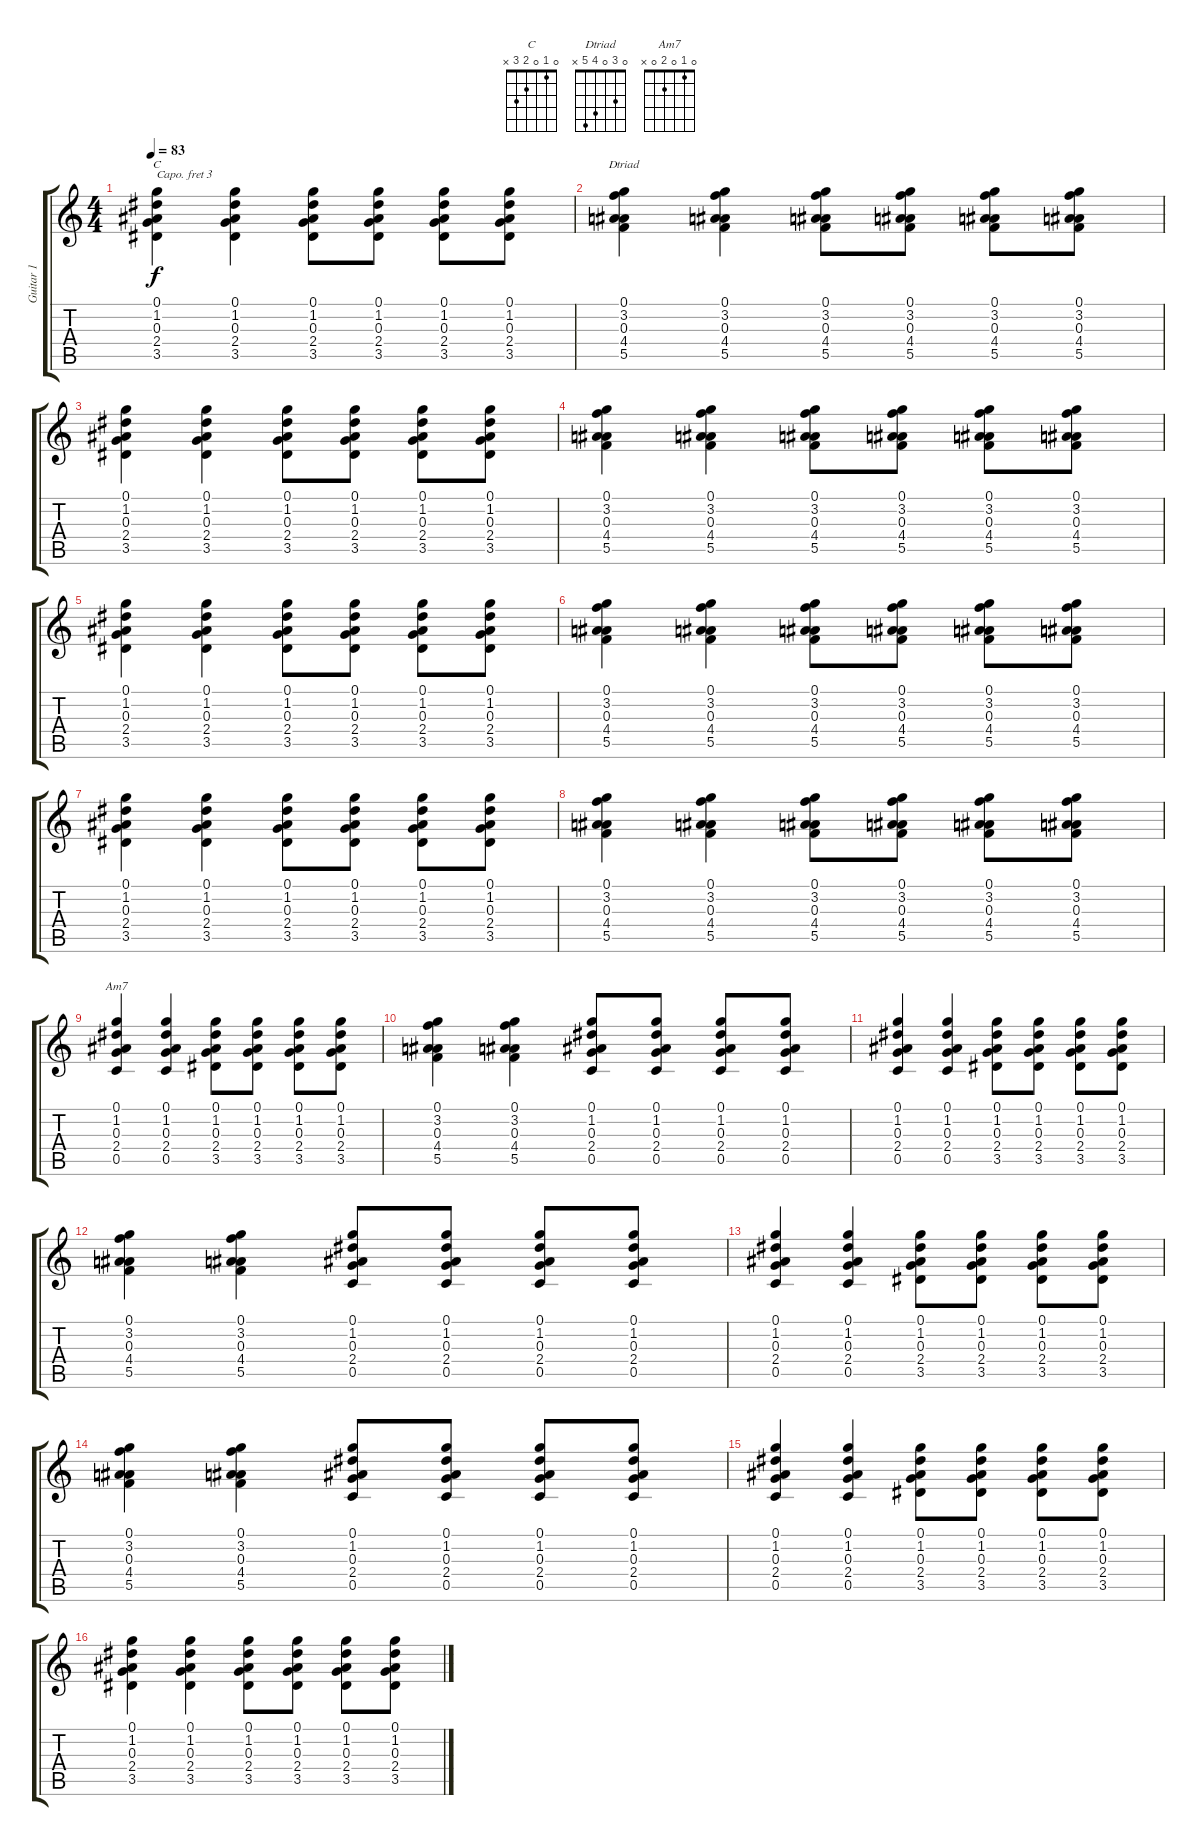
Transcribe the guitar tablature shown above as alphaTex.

\track ("Guitar 1" "Guitar 1") {instrument acousticguitarnylon}
\staff {score tabs}
\capo 3
\tuning (E4 B3 G3 D3 A2 E2) {hide}
\chord ("C" 0 1 0 2 3 x)
\chord ("Dtriad" 0 3 0 4 5 x)
\chord ("Am7" 0 1 0 2 0 x)
\ts (4 4)
\tempo 83
\clef g2
\ks c
(0.1 1.2 0.3 2.4 3.5).4{ch "C" dy f} (0.1 1.2 0.3 2.4 3.5).4 (0.1 1.2 0.3 2.4 3.5).8 (0.1 1.2 0.3 2.4 3.5).8 (0.1 1.2 0.3 2.4 3.5).8 (0.1 1.2 0.3 2.4 3.5).8 |
(0.1 3.2 0.3 4.4 5.5).4{ch "Dtriad"} (0.1 3.2 0.3 4.4 5.5).4 (0.1 3.2 0.3 4.4 5.5).8 (0.1 3.2 0.3 4.4 5.5).8 (0.1 3.2 0.3 4.4 5.5).8 (0.1 3.2 0.3 4.4 5.5).8 |
(0.1 1.2 0.3 2.4 3.5).4 (0.1 1.2 0.3 2.4 3.5).4 (0.1 1.2 0.3 2.4 3.5).8 (0.1 1.2 0.3 2.4 3.5).8 (0.1 1.2 0.3 2.4 3.5).8 (0.1 1.2 0.3 2.4 3.5).8 |
(0.1 3.2 0.3 4.4 5.5).4 (0.1 3.2 0.3 4.4 5.5).4 (0.1 3.2 0.3 4.4 5.5).8 (0.1 3.2 0.3 4.4 5.5).8 (0.1 3.2 0.3 4.4 5.5).8 (0.1 3.2 0.3 4.4 5.5).8 |
(0.1 1.2 0.3 2.4 3.5).4 (0.1 1.2 0.3 2.4 3.5).4 (0.1 1.2 0.3 2.4 3.5).8 (0.1 1.2 0.3 2.4 3.5).8 (0.1 1.2 0.3 2.4 3.5).8 (0.1 1.2 0.3 2.4 3.5).8 |
(0.1 3.2 0.3 4.4 5.5).4 (0.1 3.2 0.3 4.4 5.5).4 (0.1 3.2 0.3 4.4 5.5).8 (0.1 3.2 0.3 4.4 5.5).8 (0.1 3.2 0.3 4.4 5.5).8 (0.1 3.2 0.3 4.4 5.5).8 |
(0.1 1.2 0.3 2.4 3.5).4 (0.1 1.2 0.3 2.4 3.5).4 (0.1 1.2 0.3 2.4 3.5).8 (0.1 1.2 0.3 2.4 3.5).8 (0.1 1.2 0.3 2.4 3.5).8 (0.1 1.2 0.3 2.4 3.5).8 |
(0.1 3.2 0.3 4.4 5.5).4 (0.1 3.2 0.3 4.4 5.5).4 (0.1 3.2 0.3 4.4 5.5).8 (0.1 3.2 0.3 4.4 5.5).8 (0.1 3.2 0.3 4.4 5.5).8 (0.1 3.2 0.3 4.4 5.5).8 |
(0.1 1.2 0.3 2.4 0.5).4{ch "Am7"} (0.1 1.2 0.3 2.4 0.5).4 (0.1 1.2 0.3 2.4 3.5).8 (0.1 1.2 0.3 2.4 3.5).8 (0.1 1.2 0.3 2.4 3.5).8 (0.1 1.2 0.3 2.4 3.5).8 |
(0.1 3.2 0.3 4.4 5.5).4 (0.1 3.2 0.3 4.4 5.5).4 (0.1 1.2 0.3 2.4 0.5).8 (0.1 1.2 0.3 2.4 0.5).8 (0.1 1.2 0.3 2.4 0.5).8 (0.1 1.2 0.3 2.4 0.5).8 |
(0.1 1.2 0.3 2.4 0.5).4 (0.1 1.2 0.3 2.4 0.5).4 (0.1 1.2 0.3 2.4 3.5).8 (0.1 1.2 0.3 2.4 3.5).8 (0.1 1.2 0.3 2.4 3.5).8 (0.1 1.2 0.3 2.4 3.5).8 |
(0.1 3.2 0.3 4.4 5.5).4 (0.1 3.2 0.3 4.4 5.5).4 (0.1 1.2 0.3 2.4 0.5).8 (0.1 1.2 0.3 2.4 0.5).8 (0.1 1.2 0.3 2.4 0.5).8 (0.1 1.2 0.3 2.4 0.5).8 |
(0.1 1.2 0.3 2.4 0.5).4 (0.1 1.2 0.3 2.4 0.5).4 (0.1 1.2 0.3 2.4 3.5).8 (0.1 1.2 0.3 2.4 3.5).8 (0.1 1.2 0.3 2.4 3.5).8 (0.1 1.2 0.3 2.4 3.5).8 |
(0.1 3.2 0.3 4.4 5.5).4 (0.1 3.2 0.3 4.4 5.5).4 (0.1 1.2 0.3 2.4 0.5).8 (0.1 1.2 0.3 2.4 0.5).8 (0.1 1.2 0.3 2.4 0.5).8 (0.1 1.2 0.3 2.4 0.5).8 |
(0.1 1.2 0.3 2.4 0.5).4{volume 10} (0.1 1.2 0.3 2.4 0.5).4 (0.1 1.2 0.3 2.4 3.5).8 (0.1 1.2 0.3 2.4 3.5).8 (0.1 1.2 0.3 2.4 3.5).8 (0.1 1.2 0.3 2.4 3.5).8 |
(0.1 1.2 0.3 2.4 3.5).4 (0.1 1.2 0.3 2.4 3.5).4 (0.1 1.2 0.3 2.4 3.5).8 (0.1 1.2 0.3 2.4 3.5).8 (0.1 1.2 0.3 2.4 3.5).8 (0.1 1.2 0.3 2.4 3.5).8
